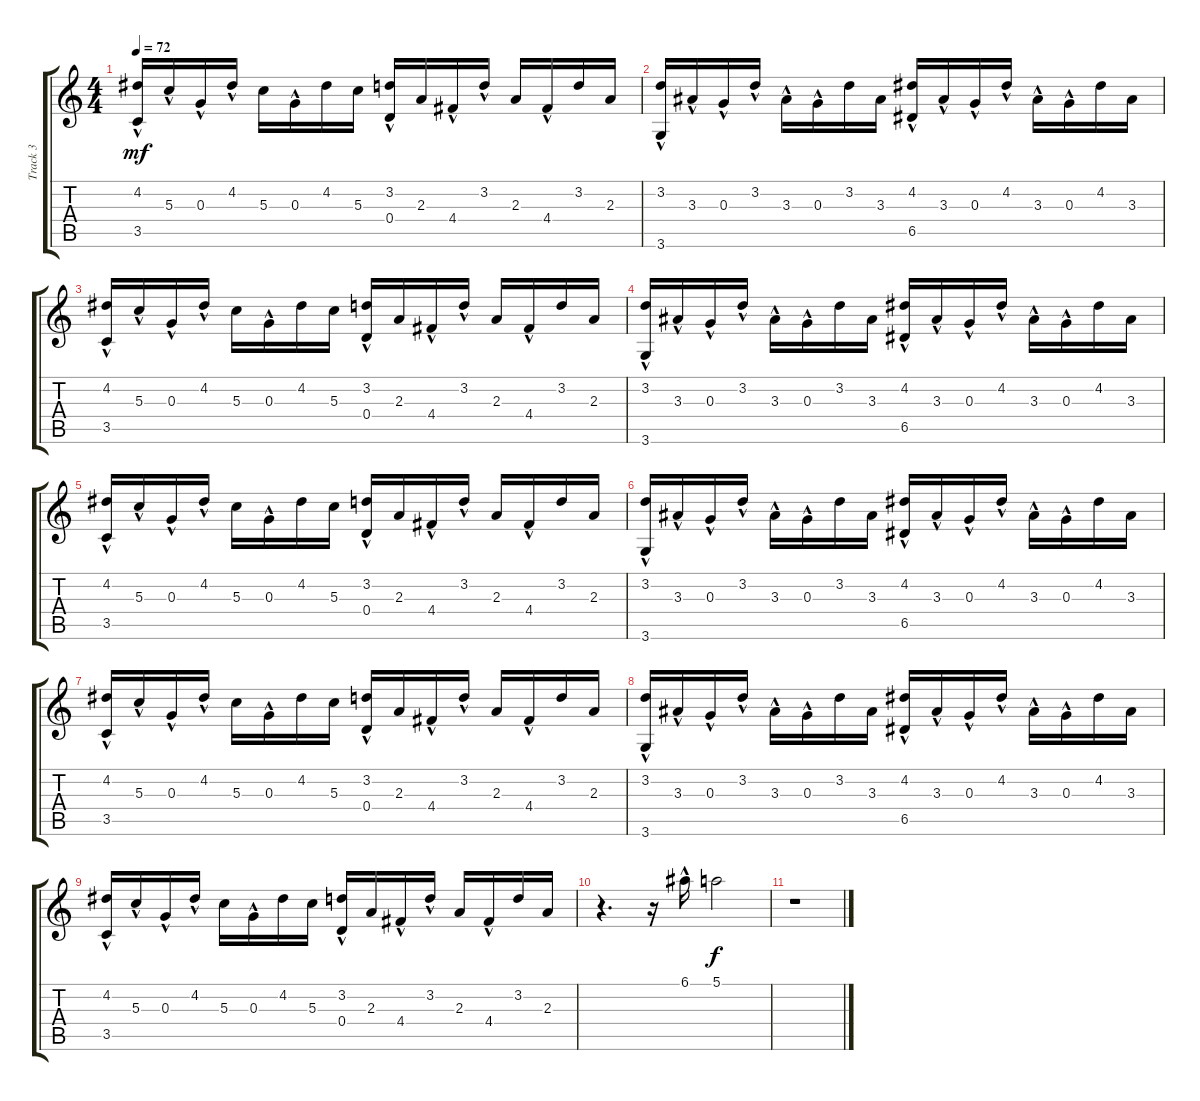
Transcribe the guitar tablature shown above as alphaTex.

\track ("Track 3" "Track 3") {instrument acousticguitarnylon}
\staff {score tabs}
\tuning (E4 B3 G3 D3 A2 E2) {hide}
\ts (4 4)
\tempo 72
\clef g2
\ks c
(4.2{hac} 3.5).16{dy mf} 5.3{hac}.16 0.3{hac}.16 4.2{hac}.16 5.3.16 0.3{hac}.16 4.2.16 5.3.16 (3.2{hac} 0.4).16 2.3.16 4.4{hac}.16 3.2{hac}.16 2.3.16 4.4{hac}.16 3.2.16 2.3.16 |
(3.2{hac} 3.6).16 3.3{hac}.16 0.3{hac}.16 3.2{hac}.16 3.3{hac}.16 0.3{hac}.16 3.2.16 3.3.16 (4.2{hac} 6.5).16 3.3{hac}.16 0.3{hac}.16 4.2{hac}.16 3.3{hac}.16 0.3{hac}.16 4.2.16 3.3.16 |
(4.2{hac} 3.5).16 5.3{hac}.16 0.3{hac}.16 4.2{hac}.16 5.3.16 0.3{hac}.16 4.2.16 5.3.16 (3.2{hac} 0.4).16 2.3.16 4.4{hac}.16 3.2{hac}.16 2.3.16 4.4{hac}.16 3.2.16 2.3.16 |
(3.2{hac} 3.6).16 3.3{hac}.16 0.3{hac}.16 3.2{hac}.16 3.3{hac}.16 0.3{hac}.16 3.2.16 3.3.16 (4.2{hac} 6.5).16 3.3{hac}.16 0.3{hac}.16 4.2{hac}.16 3.3{hac}.16 0.3{hac}.16 4.2.16 3.3.16 |
(4.2{hac} 3.5).16 5.3{hac}.16 0.3{hac}.16 4.2{hac}.16 5.3.16 0.3{hac}.16 4.2.16 5.3.16 (3.2{hac} 0.4).16 2.3.16 4.4{hac}.16 3.2{hac}.16 2.3.16 4.4{hac}.16 3.2.16 2.3.16 |
(3.2{hac} 3.6).16 3.3{hac}.16 0.3{hac}.16 3.2{hac}.16 3.3{hac}.16 0.3{hac}.16 3.2.16 3.3.16 (4.2{hac} 6.5).16 3.3{hac}.16 0.3{hac}.16 4.2{hac}.16 3.3{hac}.16 0.3{hac}.16 4.2.16 3.3.16 |
(4.2{hac} 3.5).16 5.3{hac}.16 0.3{hac}.16 4.2{hac}.16 5.3.16 0.3{hac}.16 4.2.16 5.3.16 (3.2{hac} 0.4).16 2.3.16 4.4{hac}.16 3.2{hac}.16 2.3.16 4.4{hac}.16 3.2.16 2.3.16 |
(3.2{hac} 3.6).16 3.3{hac}.16 0.3{hac}.16 3.2{hac}.16 3.3{hac}.16 0.3{hac}.16 3.2.16 3.3.16 (4.2{hac} 6.5).16 3.3{hac}.16 0.3{hac}.16 4.2{hac}.16 3.3{hac}.16 0.3{hac}.16 4.2.16 3.3.16 |
(4.2{hac} 3.5).16 5.3{hac}.16 0.3{hac}.16 4.2{hac}.16 5.3.16 0.3{hac}.16 4.2.16 5.3.16 (3.2{hac} 0.4).16 2.3.16 4.4{hac}.16 3.2{hac}.16 2.3.16 4.4{hac}.16 3.2.16 2.3.16 |
r.4{d} r.16 6.1{hac}.16 5.1.2{dy f} |
r.1
